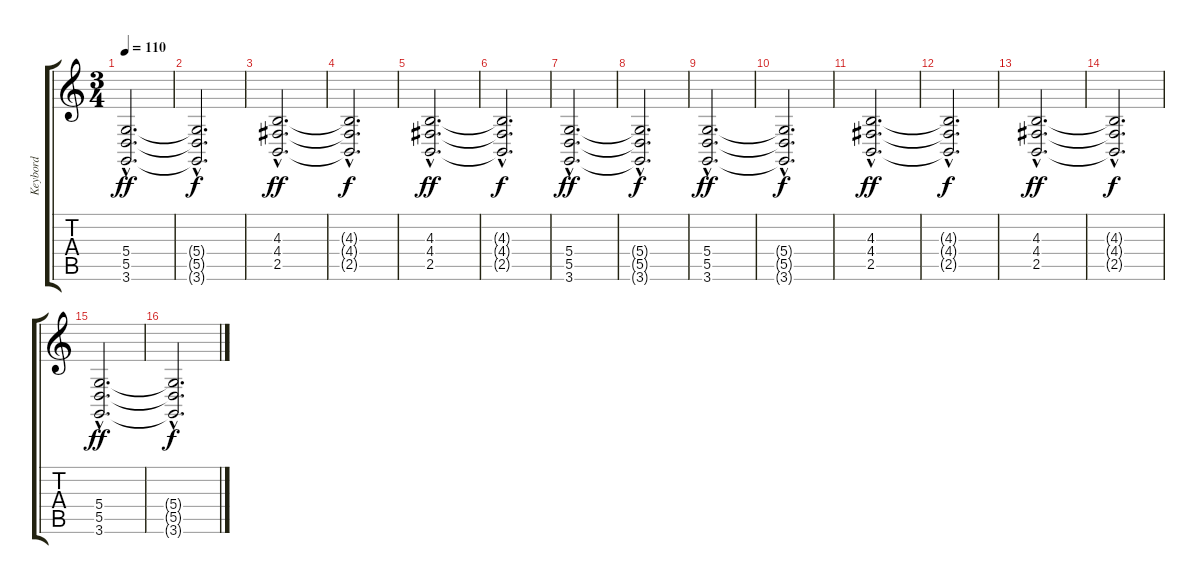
\track ("Keybord" "Keybord") {instrument synthstrings1}
\staff {score tabs}
\tuning (E4 B3 G3 D3 A2 E2) {hide}
\ts (3 4)
\tempo 110
\clef g2
\ks c
(5.4{hac} 5.5{hac} 3.6{hac}).2{d dy ff} |
(5.4{hac t} 5.5{hac t} 3.6{hac t}).2{d dy f} |
(4.3{hac} 4.4{hac} 2.5{hac}).2{d dy ff} |
(4.3{hac t} 4.4{hac t} 2.5{hac t}).2{d dy f} |
(4.3{hac} 4.4{hac} 2.5{hac}).2{d dy ff} |
(4.3{hac t} 4.4{hac t} 2.5{hac t}).2{d dy f} |
(5.4{hac} 5.5{hac} 3.6{hac}).2{d dy ff} |
(5.4{hac t} 5.5{hac t} 3.6{hac t}).2{d dy f} |
(5.4{hac} 5.5{hac} 3.6{hac}).2{d dy ff} |
(5.4{hac t} 5.5{hac t} 3.6{hac t}).2{d dy f} |
(4.3{hac} 4.4{hac} 2.5{hac}).2{d dy ff} |
(4.3{hac t} 4.4{hac t} 2.5{hac t}).2{d dy f} |
(4.3{hac} 4.4{hac} 2.5{hac}).2{d dy ff} |
(4.3{hac t} 4.4{hac t} 2.5{hac t}).2{d dy f} |
(5.4{hac} 5.5{hac} 3.6{hac}).2{d dy ff} |
(5.4{hac t} 5.5{hac t} 3.6{hac t}).2{d dy f}
